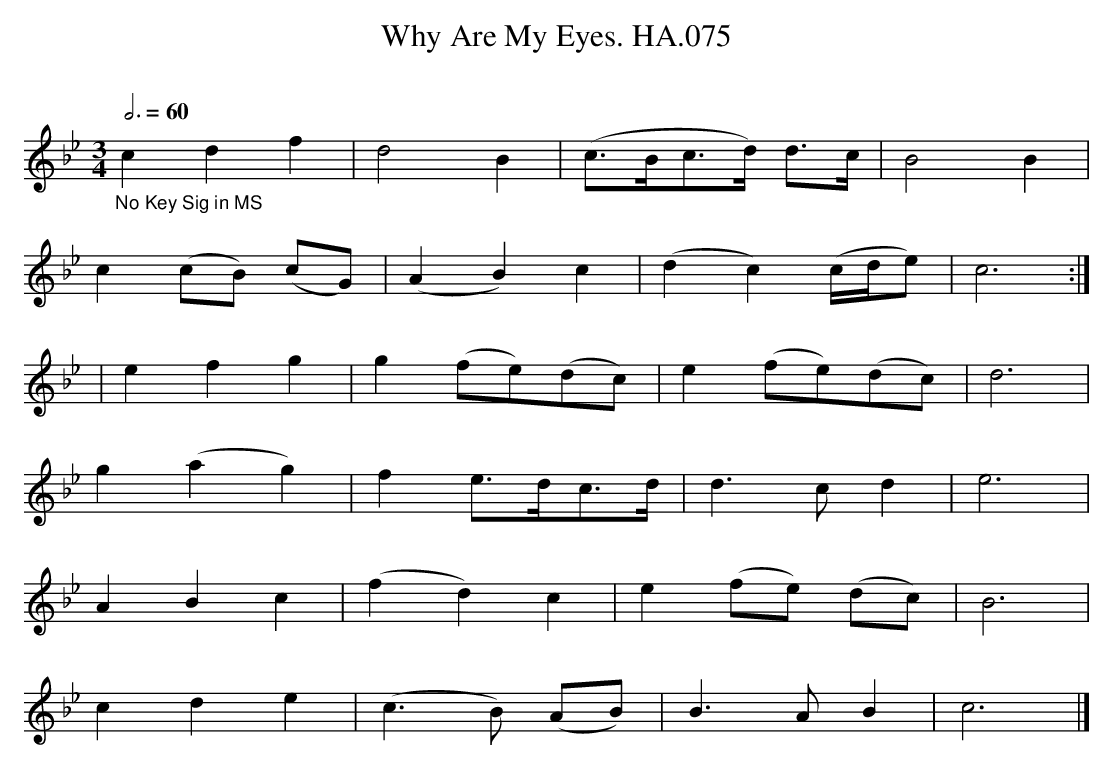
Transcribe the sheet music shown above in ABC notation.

X:1
T:Why Are My Eyes. HA.075
M:3/4
L:1/8
Q:3/4=60
O:
K:Bb
"_No Key Sig in MS"c2d2f2|d4B2|(c>Bc>d) d>c|B4B2|
c2(cB) (cG)|(A2B2)c2|(d2c2)(c/d/e)|c6:|
|e2f2g2|g2(fe)(dc)|e2(fe)(dc)|d6|
g2(a2g2)|f2e>dc>d|d3cd2|e6|
A2B2c2|(f2d2)c2|e2(fe) (dc)|B6|
c2d2e2|(c3B) (AB)|B3AB2|c6|]
